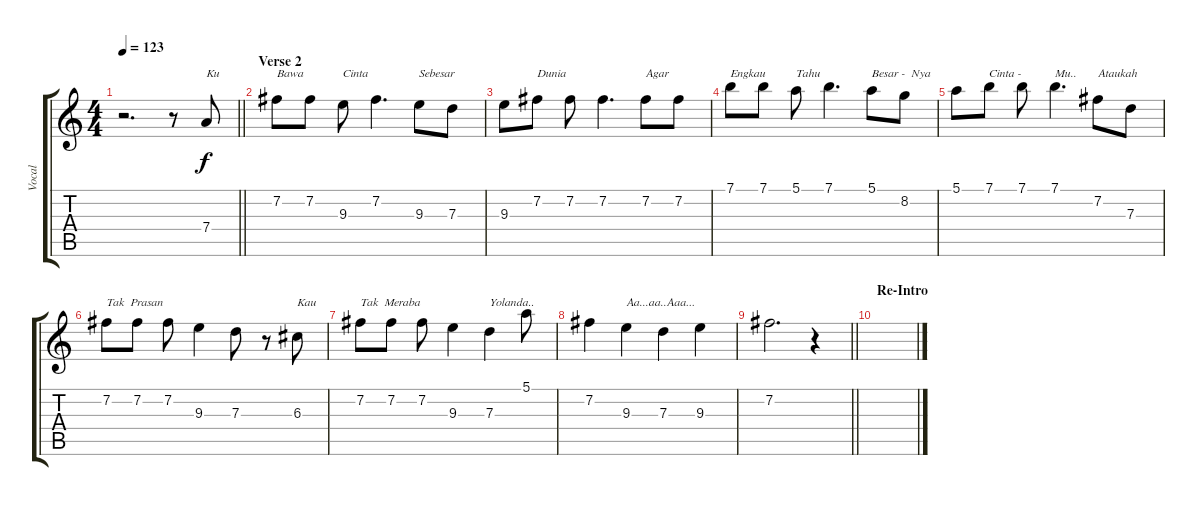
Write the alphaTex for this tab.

\track ("Vocal" "Vocal") {instrument contrabass}
\staff {score tabs}
\tuning (E4 B3 G3 D3 A2 E2) {hide}
\ts (4 4)
\tempo 123
\clef g2
\barLineRight lightlight
\ks c
r.2{d dy f} r.8 7.4.8{txt "Ku"} |
\section ("" "Verse 2")
7.2.8{txt "Bawa"} 7.2.8 9.3.8{txt "Cinta"} 7.2.4{d} 9.3.8{txt "Sebesar"} 7.3.8 |
9.3.8 7.2.8{txt "Dunia"} 7.2.8 7.2.4{d} 7.2.8{txt "Agar"} 7.2.8 |
7.1.8{txt "Engkau"} 7.1.8 5.1.8{txt "Tahu"} 7.1.4{d} 5.1.8{txt "Besar -  Nya"} 8.2.8 |
5.1.8 7.1.8{txt "Cinta -"} 7.1.8 7.1.4{d txt "Mu.."} 7.2.8{txt "Ataukah"} 7.3.8 |
7.2.8{txt "Tak  Prasan"} 7.2.8 7.2.8 9.3.4 7.3.8 r.8 6.3.8{txt "Kau"} |
7.2.8{txt "Tak  Meraba"} 7.2.8 7.2.8 9.3.4 7.3.4{txt "Yolanda.."} 5.1.8 |
7.2.4 9.3.4{txt "Aa...aa..Aaa..."} 7.3.4 9.3.4 |
\barLineRight lightlight
7.2.2{d} r.4 |
\section ("" "Re-Intro")
